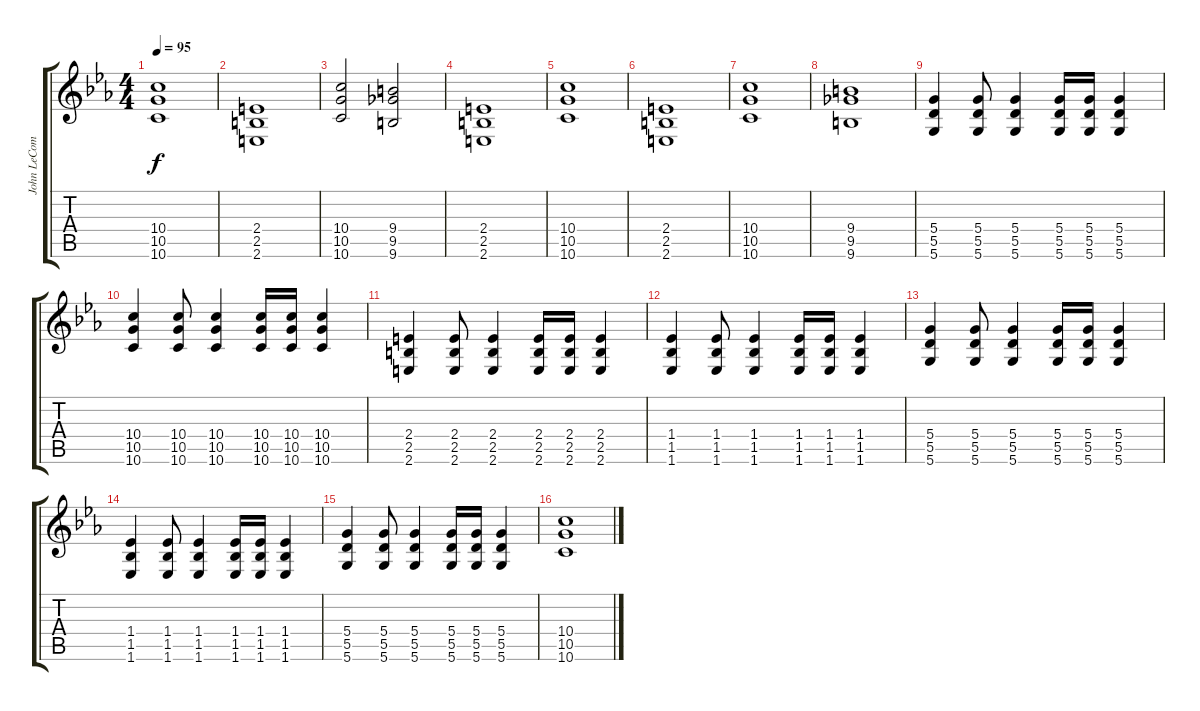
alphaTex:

\track ("John LeCompt" "John LeCom") {instrument distortionguitar}
\staff {score tabs}
\tuning (E4 B3 G3 D3 A2 D2) {hide}
\ts (4 4)
\tempo 95
\clef g2
\ks eb
(10.4 10.5 10.6).1{dy f} |
(2.4 2.5 2.6).1 |
(10.4 10.5 10.6).2 (9.4 9.5 9.6).2 |
(2.4 2.5 2.6).1 |
(10.4 10.5 10.6).1 |
(2.4 2.5 2.6).1 |
(10.4 10.5 10.6).1 |
(9.4 9.5 9.6).1 |
(5.4 5.5 5.6).4 (5.4 5.5 5.6).8 (5.4 5.5 5.6).4 (5.4 5.5 5.6).16 (5.4 5.5 5.6).16 (5.4 5.5 5.6).4 |
(10.4 10.5 10.6).4 (10.4 10.5 10.6).8 (10.4 10.5 10.6).4 (10.4 10.5 10.6).16 (10.4 10.5 10.6).16 (10.4 10.5 10.6).4 |
(2.4 2.5 2.6).4 (2.4 2.5 2.6).8 (2.4 2.5 2.6).4 (2.4 2.5 2.6).16 (2.4 2.5 2.6).16 (2.4 2.5 2.6).4 |
(1.4 1.5 1.6).4 (1.4 1.5 1.6).8 (1.4 1.5 1.6).4 (1.4 1.5 1.6).16 (1.4 1.5 1.6).16 (1.4 1.5 1.6).4 |
(5.4 5.5 5.6).4 (5.4 5.5 5.6).8 (5.4 5.5 5.6).4 (5.4 5.5 5.6).16 (5.4 5.5 5.6).16 (5.4 5.5 5.6).4 |
(1.4 1.5 1.6).4 (1.4 1.5 1.6).8 (1.4 1.5 1.6).4 (1.4 1.5 1.6).16 (1.4 1.5 1.6).16 (1.4 1.5 1.6).4 |
(5.4 5.5 5.6).4 (5.4 5.5 5.6).8 (5.4 5.5 5.6).4 (5.4 5.5 5.6).16 (5.4 5.5 5.6).16 (5.4 5.5 5.6).4 |
(10.4 10.5 10.6).1
